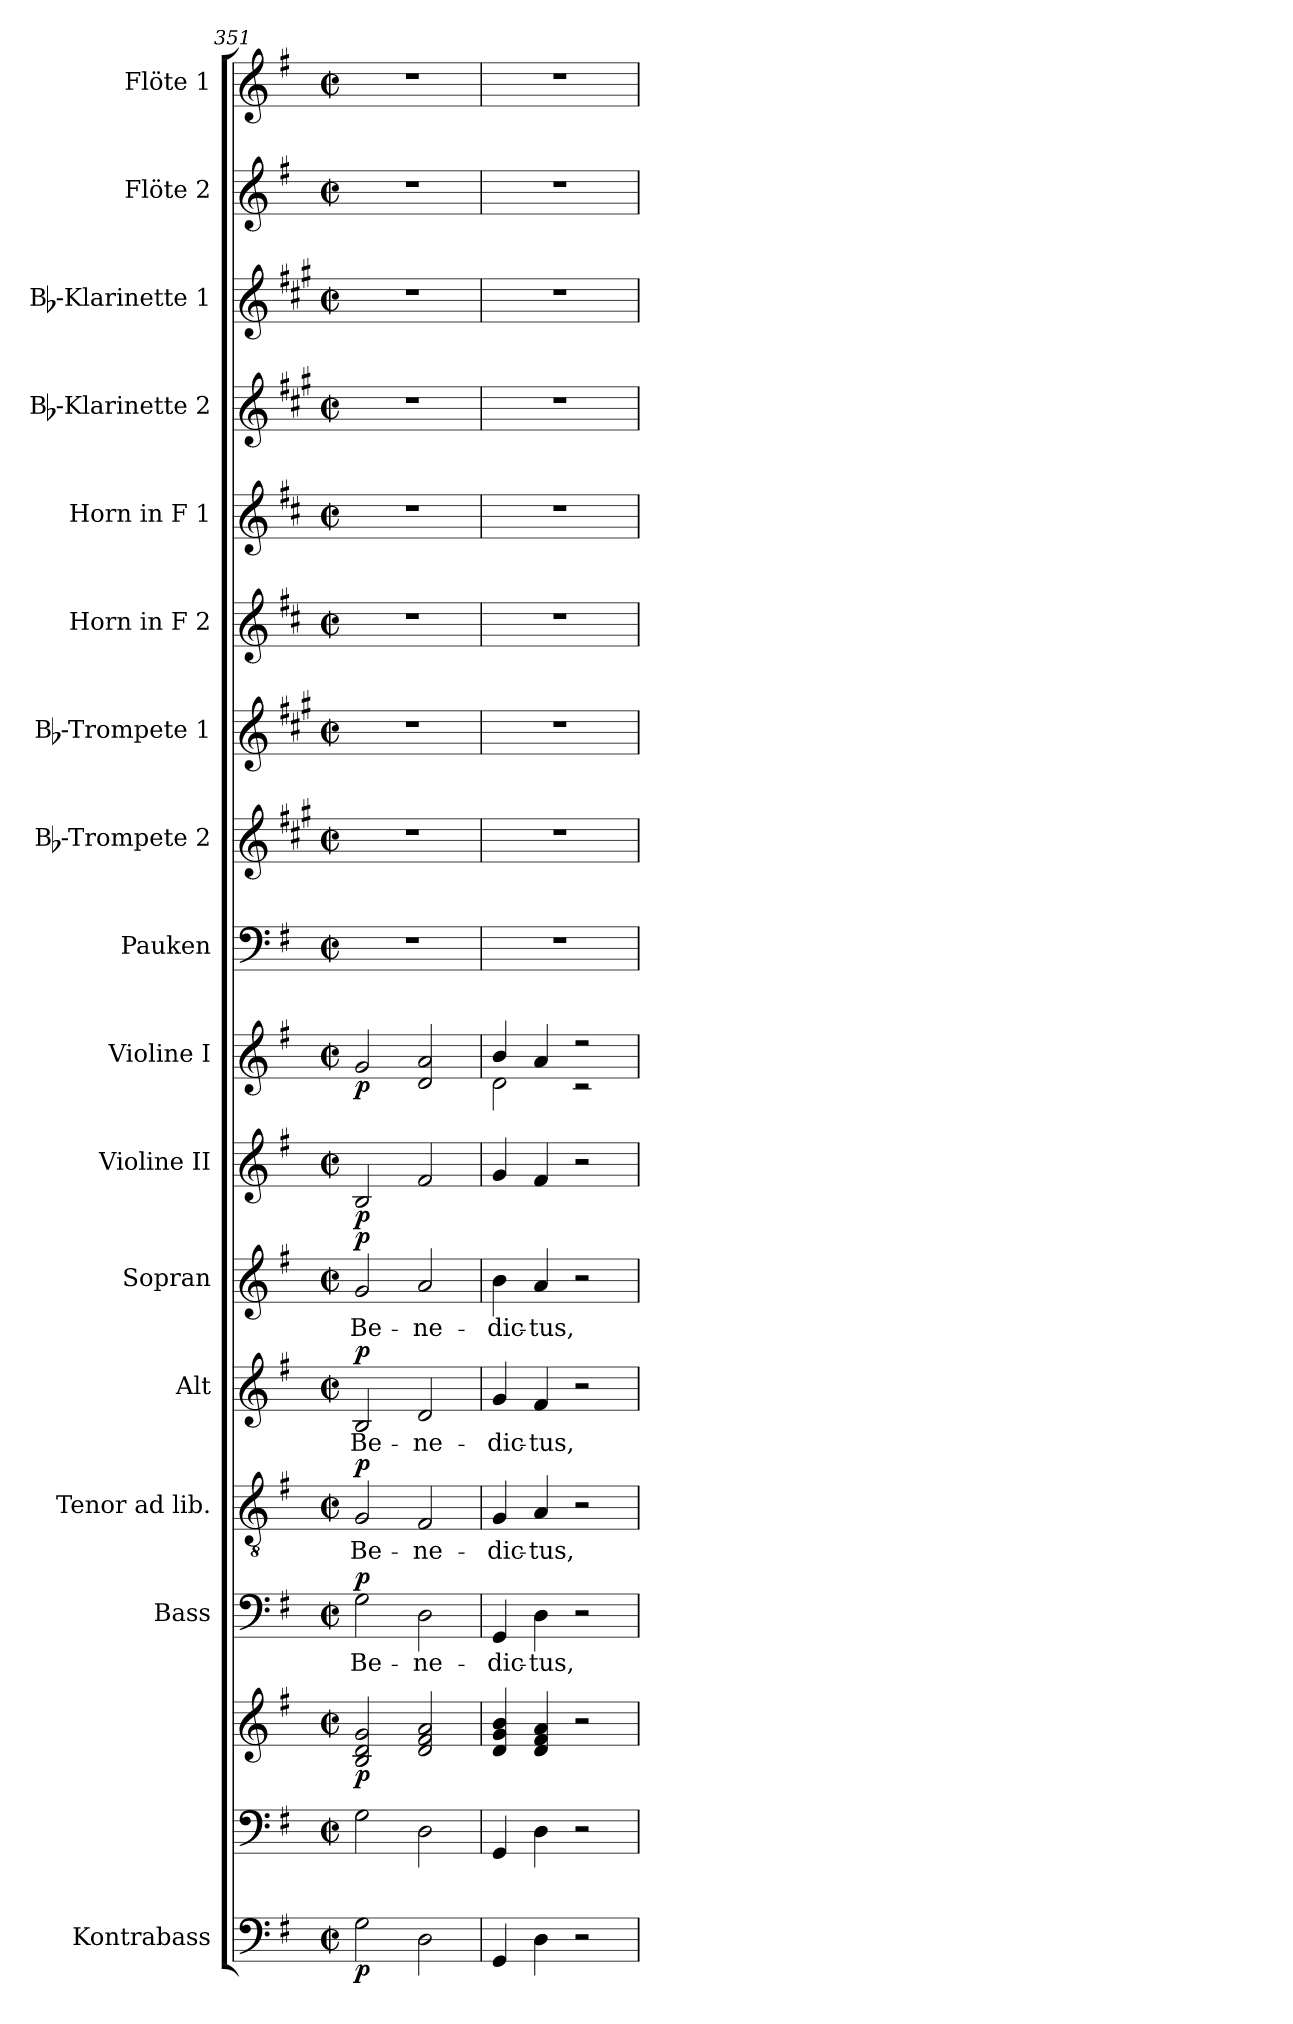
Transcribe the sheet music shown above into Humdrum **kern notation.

**kern	**dynam	**kern	**kern	**dynam	**kern	**text	**dynam	**kern	**text	**dynam	**kern	**text	**dynam	**kern	**text	**dynam	**kern	**dynam	**kern	**dynam	**kern	**kern	**kern	**kern	**kern	**kern	**kern	**kern	**kern
*part17	*part17	*part16	*part16	*part16	*part15	*part15	*part15	*part14	*part14	*part14	*part13	*part13	*part13	*part12	*part12	*part12	*part11	*part11	*part10	*part10	*part9	*part8	*part7	*part6	*part5	*part4	*part3	*part2	*part1
*staff18	*staff18	*staff17	*staff16	*staff16/17	*staff15	*staff15	*staff15	*staff14	*staff14	*staff14	*staff13	*staff13	*staff13	*staff12	*staff12	*staff12	*staff11	*staff11	*staff10	*staff10	*staff9	*staff8	*staff7	*staff6	*staff5	*staff4	*staff3	*staff2	*staff1
*I"Kontrabass	*	*	*	*	*I"Bass	*	*	*I"Tenor ad lib.	*	*	*I"Alt	*	*	*I"Sopran	*	*	*I"Violine II	*	*I"Violine I	*	*I"Pauken	*I"Bb-Trompete 2	*I"Bb-Trompete 1	*I"Horn in F 2	*I"Horn in F 1	*I"Bb-Klarinette 2	*I"Bb-Klarinette 1	*I"Flöte 2	*I"Flöte 1
*I'Kb.	*	*	*	*	*I'B.	*	*	*I'T.	*	*	*I'A.	*	*	*I'S.	*	*	*I'Vl. II	*	*I'Vl. I	*	*I'Pk.	*I'Bb Trp. 2	*I'Bb Trp. 1	*	*	*I'Bb Kl. 2	*I'Bb Kl. 1	*I'Fl. 2	*I'Fl. 1
*clefF4	*	*clefF4	*clefG2	*	*clefF4	*	*	*clefGv2	*	*	*clefG2	*	*	*clefG2	*	*	*clefG2	*	*clefG2	*	*clefF4	*clefG2	*clefG2	*clefG2	*clefG2	*clefG2	*clefG2	*clefG2	*clefG2
*ITrd7c12	*	*	*	*	*	*	*	*	*	*	*	*	*	*	*	*	*	*	*	*	*	*ITrd1c2	*ITrd1c2	*ITrd4c7	*ITrd4c7	*ITrd1c2	*ITrd1c2	*	*
*k[f#]	*	*k[f#]	*k[f#]	*	*k[f#]	*	*	*k[f#]	*	*	*k[f#]	*	*	*k[f#]	*	*	*k[f#]	*	*k[f#]	*	*k[f#]	*k[f#]	*k[f#]	*k[f#]	*k[f#]	*k[f#]	*k[f#]	*k[f#]	*k[f#]
*G:	*	*G:	*G:	*	*G:	*	*	*G:	*	*	*G:	*	*	*G:	*	*	*G:	*	*G:	*	*G:	*G:	*G:	*G:	*G:	*G:	*G:	*G:	*G:
*M2/2	*	*M2/2	*M2/2	*	*M2/2	*	*	*M2/2	*	*	*M2/2	*	*	*M2/2	*	*	*M2/2	*	*M2/2	*	*M2/2	*M2/2	*M2/2	*M2/2	*M2/2	*M2/2	*M2/2	*M2/2	*M2/2
*met(c|)	*	*met(c|)	*met(c|)	*	*met(c|)	*	*	*met(c|)	*	*	*met(c|)	*	*	*met(c|)	*	*	*met(c|)	*	*met(c|)	*	*met(c|)	*met(c|)	*met(c|)	*met(c|)	*met(c|)	*met(c|)	*met(c|)	*met(c|)	*met(c|)
=351	=351	=351	=351	=351	=351	=351	=351	=351	=351	=351	=351	=351	=351	=351	=351	=351	=351	=351	=351	=351	=351	=351	=351	=351	=351	=351	=351	=351	=351
!	!LO:DY:b	!	!	!LO:DY:b	!	!LO:LY:b	!LO:DY:a	!	!LO:LY:b	!LO:DY:a	!	!LO:LY:b	!LO:DY:a	!	!LO:LY:b	!LO:DY:a	!	!LO:DY:b	!	!LO:DY:b	!	!	!	!	!	!	!	!	!
2GG\	p	2G\	2B/ 2d/ 2g/	p	2G\	Be-	p	2G/	Be-	p	2B/	Be-	p	2g/	Be-	p	2B/	p	2g/	p	1r	1r	1r	1r	1r	1r	1r	1r	1r
!	!	!	!	!	!	!LO:LY:b	!	!	!LO:LY:b	!	!	!LO:LY:b	!	!	!LO:LY:b	!	!	!	!	!	!	!	!	!	!	!	!	!	!
2DD\	.	2D\	2d/ 2f#/ 2a/	.	2D\	-ne-	.	2F#/	-ne-	.	2d/	-ne-	.	2a/	-ne-	.	2f#/	.	2d/ 2a/	.	.	.	.	.	.	.	.	.	.
=352	=352	=352	=352	=352	=352	=352	=352	=352	=352	=352	=352	=352	=352	=352	=352	=352	=352	=352	=352	=352	=352	=352	=352	=352	=352	=352	=352	=352	=352
!	!	!	!	!	!	!LO:LY:b	!	!	!LO:LY:b	!	!	!LO:LY:b	!	!	!LO:LY:b	!	!	!	!	!	!	!	!	!	!	!	!	!	!
*	*	*	*	*	*	*	*	*	*	*	*	*	*	*	*	*	*	*	*^	*	*	*	*	*	*	*	*	*	*
4GGG/	.	4GG/	4d/ 4g/ 4b/	.	4GG/	-dic-	.	4G/	-dic-	.	4g/	-dic-	.	4b\	-dic-	.	4g/	.	4b/	2d\	.	1r	1r	1r	1r	1r	1r	1r	1r	1r
!	!	!	!	!	!	!LO:LY:b	!	!	!LO:LY:b	!	!	!LO:LY:b	!	!	!LO:LY:b	!	!	!	!	!	!	!	!	!	!	!	!	!	!	!
4DD\	.	4D\	4d/ 4f#/ 4a/	.	4D\	-tus,	.	4A/	-tus,	.	4f#/	-tus,	.	4a/	-tus,	.	4f#/	.	4a/	.	.	.	.	.	.	.	.	.	.	.
2r	.	2r	2r	.	2r	.	.	2r	.	.	2r	.	.	2r	.	.	2r	.	2r	2r	.	.	.	.	.	.	.	.	.	.
*	*	*	*	*	*	*	*	*	*	*	*	*	*	*	*	*	*	*	*v	*v	*	*	*	*	*	*	*	*	*	*
=	=	=	=	=	=	=	=	=	=	=	=	=	=	=	=	=	=	=	=	=	=	=	=	=	=	=	=	=	=
*-	*-	*-	*-	*-	*-	*-	*-	*-	*-	*-	*-	*-	*-	*-	*-	*-	*-	*-	*-	*-	*-	*-	*-	*-	*-	*-	*-	*-	*-
